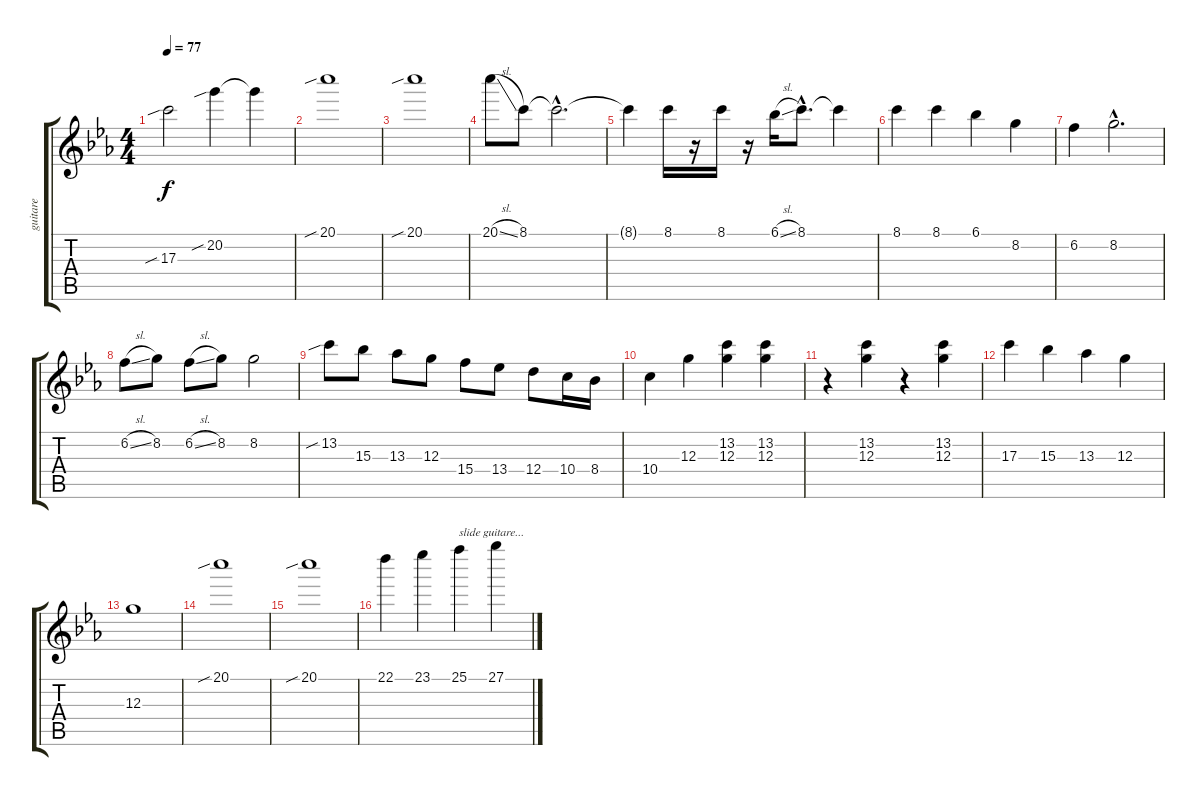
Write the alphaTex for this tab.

\track ("guitare" "guitare") {instrument distortionguitar}
\staff {score tabs}
\tuning (E4 B3 G3 D3 A2 E2) {hide}
\ts (4 4)
\tempo 77
\clef g2
\ks cminor
17.3{sib}.2{dy f} 20.2{sib}.4 20.2{t}.4 |
20.1{sib}.1 |
20.1{sib}.1 |
20.1{sl}.8 8.1.8 8.1{hac t}.2{d} |
8.1{t}.4 8.1.16 r.16 8.1.16 r.16 6.1{sl}.16 8.1{hac}.8{d} 8.1{t}.4 |
8.1.4 8.1.4 6.1.4 8.2.4 |
6.2.4 8.2{hac}.2{d} |
6.2{sl}.8 8.2.8 6.2{sl}.8 8.2.8 8.2.2 |
13.2{sib}.8 15.3.8 13.3.8 12.3.8 15.4.8 13.4.8 12.4.8 10.4.16 8.4.16 |
10.4.4 12.3.4 (13.2 12.3).4 (13.2 12.3).4 |
r.4 (13.2 12.3).4 r.4 (13.2 12.3).4 |
17.3.4 15.3.4 13.3.4 12.3.4 |
12.3.1 |
20.1{sib}.1 |
20.1{sib}.1 |
22.1.4 23.1.4 25.1.4{txt "slide guitare..."} 27.1.4
